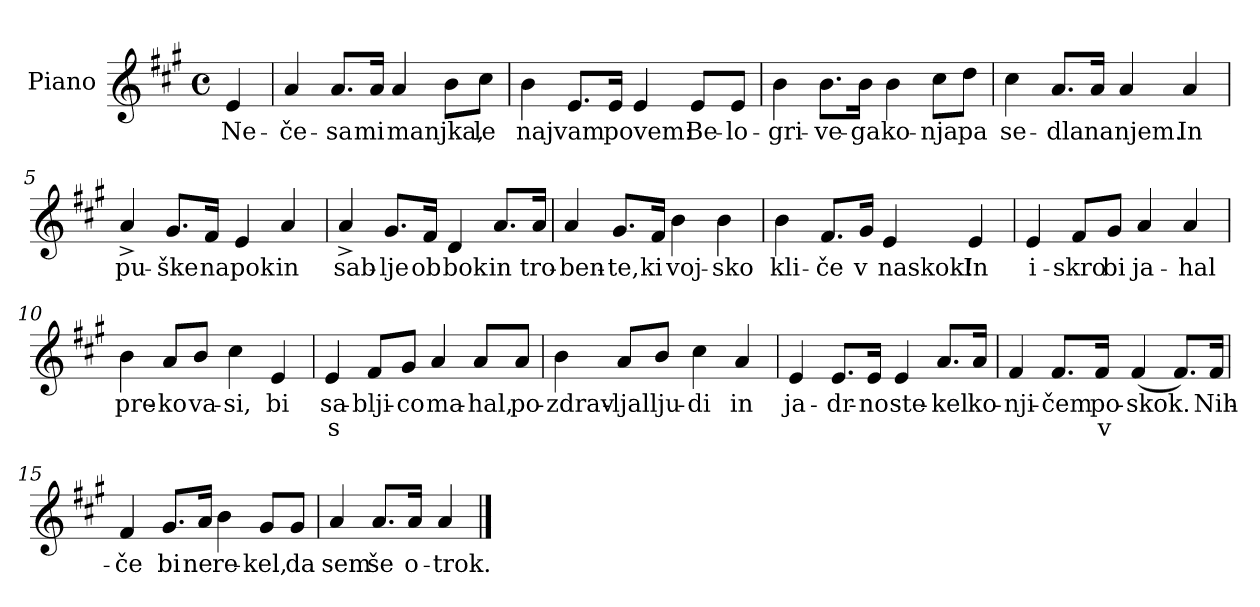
**kern	**text	**text
*part1	*part1	*part1
*staff1	*staff1	*staff1
*I"Piano	*	*
*I'Pno.	*	*
*clefG2	*	*
*k[f#c#g#]	*	*
*M4/4	*	*
*met(c)	*	*
=	=	=
!	!LO:LY:b	!
4e/	Ne-	.
=1	=1	=1
!	!LO:LY:b	!
4a/	-če-	.
!	!LO:LY:b	!
8.a/L	-sa	.
!	!LO:LY:b	!
16a/Jk	mi	.
!	!LO:LY:b	!
4a/	manjka,	.
8b\L	.	.
!	!LO:LY:b	!
8cc#\J	le	.
=2	=2	=2
!	!LO:LY:b	!
4b\	naj	.
!	!LO:LY:b	!
8.e/L	vam	.
!	!LO:LY:b	!
16e/Jk	povem:	.
4e/	.	.
!	!LO:LY:b	!
8e/L	Be-	.
!	!LO:LY:b	!
8e/J	-lo-	.
=3	=3	=3
!	!LO:LY:b	!
4b\	-gri-	.
!	!LO:LY:b	!
8.b\L	-ve-	.
!	!LO:LY:b	!
16b\Jk	-ga	.
!	!LO:LY:b	!
4b\	ko-	.
!	!LO:LY:b	!
8cc#\L	-nja	.
!	!LO:LY:b	!
8dd\J	pa	.
=4	=4	=4
!	!LO:LY:b	!
4cc#\	se-	.
!	!LO:LY:b	!
8.a/L	-dla	.
!	!LO:LY:b	!
16a/Jk	na	.
!	!LO:LY:b	!
4a/	njem.	.
!	!LO:LY:b	!
4a/	In	.
!!LO:LB:g=z
=5	=5	=5
!	!LO:LY:b	!
4a^/	pu-	.
!	!LO:LY:b	!
8.g#/L	-ške	.
!	!LO:LY:b	!
16f#/Jk	na	.
!	!LO:LY:b	!
4e/	pok	.
!	!LO:LY:b	!
4a/	in	.
=6	=6	=6
!	!LO:LY:b	!
4a^/	sab-	.
!	!LO:LY:b	!
8.g#/L	-lje	.
!	!LO:LY:b	!
16f#/Jk	ob	.
!	!LO:LY:b	!
4d/	bok	.
!	!LO:LY:b	!
8.a/L	in	.
!	!LO:LY:b	!
16a/Jk	tro-	.
=7	=7	=7
!	!LO:LY:b	!
4a/	-ben-	.
!	!LO:LY:b	!
8.g#/L	-te,	.
!	!LO:LY:b	!
16f#/Jk	ki	.
!	!LO:LY:b	!
4b\	voj-	.
!	!LO:LY:b	!
4b\	-sko	.
=8	=8	=8
!	!LO:LY:b	!
4b\	kli-	.
!	!LO:LY:b	!
8.f#/L	-če	.
!	!LO:LY:b	!
16g#/Jk	v	.
!	!LO:LY:b	!
4e/	naskok!	.
!	!LO:LY:b	!
4e/	In	.
=9	=9	=9
!	!LO:LY:b	!
4e/	i-	.
!	!LO:LY:b	!
8f#/L	-skro	.
!	!LO:LY:b	!
8g#/J	bi	.
!	!LO:LY:b	!
4a/	ja-	.
!	!LO:LY:b	!
4a/	-hal	.
!!LO:LB:g=z
=10	=10	=10
!	!LO:LY:b	!
4b\	pre-	.
!	!LO:LY:b	!
8a/L	-ko	.
!	!LO:LY:b	!
8b/J	va-	.
!	!LO:LY:b	!
4cc#\	-si,	.
!	!LO:LY:b	!
4e/	bi	.
=11	=11	=11
!	!LO:LY:b	!LO:LY:b
4e/	sa-	s
!	!LO:LY:b	!
8f#/L	-blji-	.
!	!LO:LY:b	!
8g#/J	-co	.
!	!LO:LY:b	!
4a/	ma-	.
!	!LO:LY:b	!
8a/L	-hal,	.
!	!LO:LY:b	!
8a/J	po-	.
=12	=12	=12
!	!LO:LY:b	!
4b\	-zdrav-	.
!	!LO:LY:b	!
8a/L	-ljal	.
!	!LO:LY:b	!
8b/J	lju-	.
!	!LO:LY:b	!
4cc#\	-di	.
!	!LO:LY:b	!
4a/	in	.
=13	=13	=13
!	!LO:LY:b	!
4e/	ja-	.
!	!LO:LY:b	!
8.e/L	-dr-	.
!	!LO:LY:b	!
16e/Jk	-no	.
!	!LO:LY:b	!
4e/	ste-	.
!	!LO:LY:b	!
8.a/L	-kel	.
!	!LO:LY:b	!
16a/Jk	ko-	.
!!LO:LB:g=z
=14	=14	=14
!	!LO:LY:b	!
4f#/	-nji-	.
!	!LO:LY:b	!
8.f#/L	-čem	.
!	!LO:LY:b	!LO:LY:b
16f#/Jk	po-	v
!	!LO:LY:b	!
(<4f#/	-skok.	.
8.f#/L)	.	.
!	!LO:LY:b	!
16f#/Jk	Nih-	.
=15	=15	=15
!	!LO:LY:b	!
4f#/	-če	.
!	!LO:LY:b	!
8.g#/L	bi	.
!	!LO:LY:b	!
16a/Jk	ne	.
!	!LO:LY:b	!
4b\	re-	.
!	!LO:LY:b	!
8g#/L	-kel,	.
!	!LO:LY:b	!
8g#/J	da	.
=16	=16	=16
!	!LO:LY:b	!
4a/	sem	.
!	!LO:LY:b	!
8.a/L	še	.
!	!LO:LY:b	!
16a/Jk	o-	.
!	!LO:LY:b	!
4a/	-trok.	.
==	==	==
*-	*-	*-
